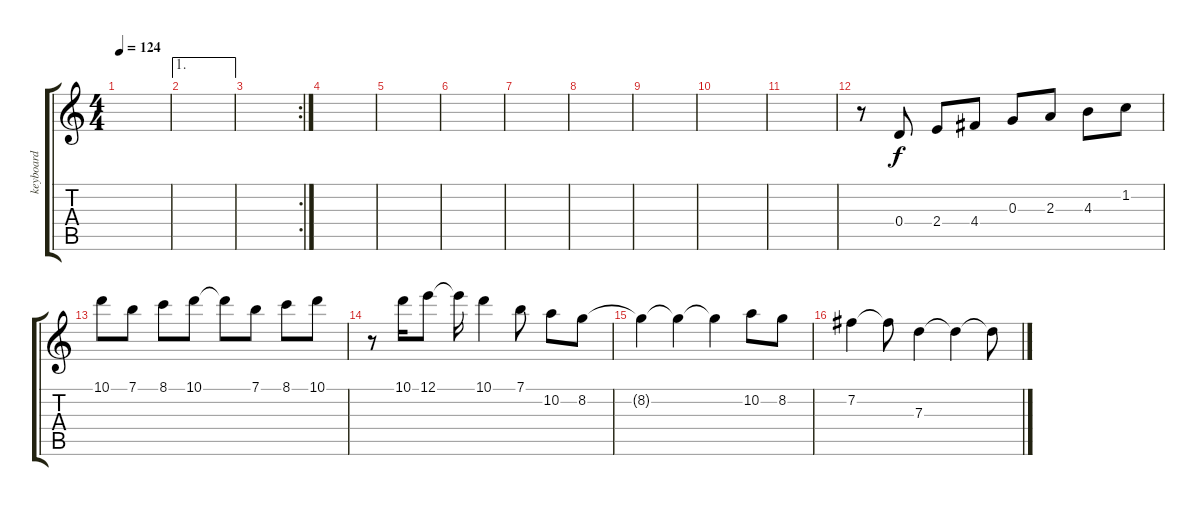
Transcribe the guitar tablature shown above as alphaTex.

\track ("keyboard" "keyboard") {instrument acousticguitarsteel}
\staff {score tabs}
\tuning (E4 B3 G3 D3 A2 E2) {hide}
\ts (4 4)
\tempo 124
\clef g2
\ks c
|
\ae 1
|
\rc 2
|
|
|
|
|
|
|
|
|
r.8 0.4.8 2.4.8 4.4.8 0.3.8 2.3.8 4.3.8 1.2.8 |
10.1.8 7.1.8 8.1.8 10.1.8 10.1{t}.8 7.1.8 8.1.8 10.1.8 |
r.8 10.1.16 12.1.8 12.1{t}.16 10.1.4 7.1.8 10.2.8 8.2.8 |
8.2{t}.4 8.2{t}.4 8.2{t}.4 10.2.8 8.2.8 |
7.2.4 7.2{t}.8 7.3.4 7.3{t}.4 7.3{t}.8
